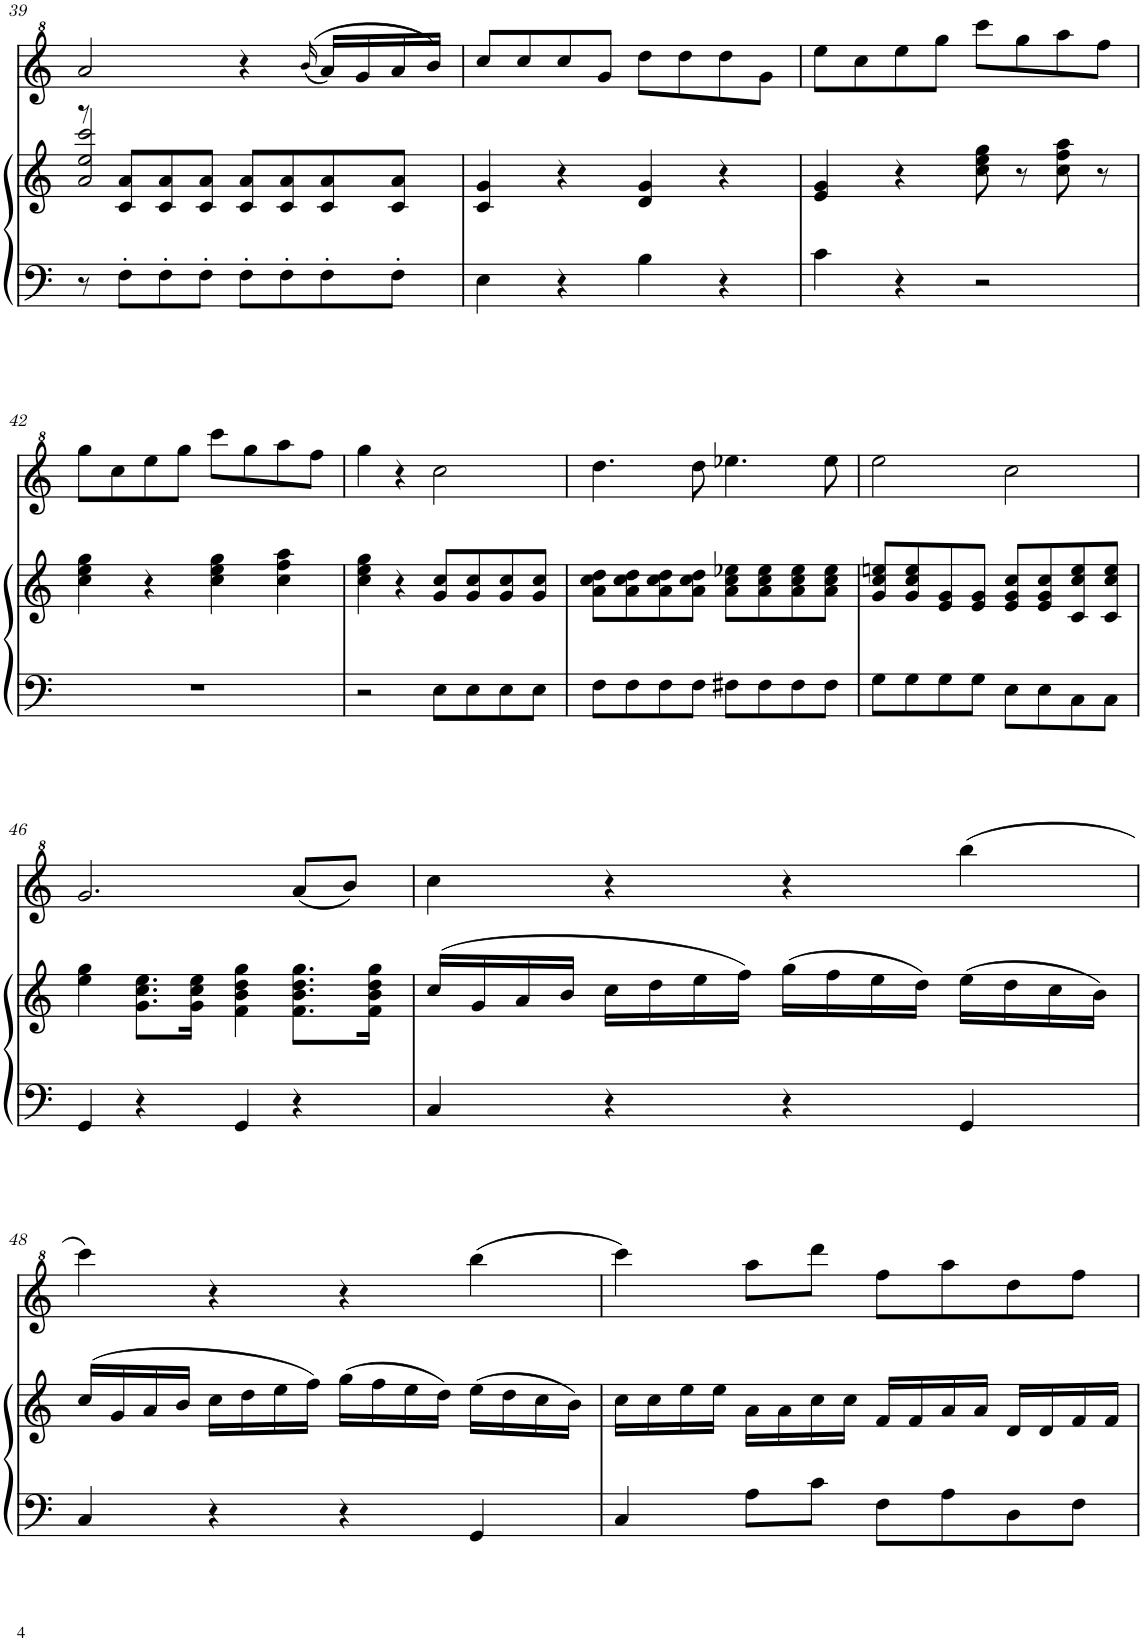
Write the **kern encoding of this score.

**kern	**kern	**kern
*part2	*part2	*part1
*staff3	*staff2	*staff1
*I"Piano	*	*I"Soprano Recorder
*I'Pno	*	*I'Rec
!!LO:PB:g=z
*clefF4	*clefG2	*clefG^2
*k[]	*k[]	*k[]
*M4/4	*M4/4	*M4/4
=39	=39	=39
*	*^	*
8r	8r	2a/ 2ee/ 2ccc/	2aa/
8F'\L	8c/ 8a/L	.	.
8F'\	8c/ 8a/	.	.
8F'\J	8c/ 8a/J	.	.
8F'\L	8c/ 8a/L	2ryy	4r
8F'\	8c/ 8a/	.	.
.	.	.	((>16qbb/
8F'\	8c/ 8a/	.	16aa/LL)
.	.	.	16gg/
8F'\J	8c/ 8a/J	.	16aa/
.	.	.	16bb/JJ)
*	*v	*v	*
=40	=40	=40
4E\	4c/ 4g/	8ccc/L
.	.	8ccc/
4r	4r	8ccc/
.	.	8gg/J
4B\	4d/ 4g/	8ddd\L
.	.	8ddd\
4r	4r	8ddd\
.	.	8gg\J
=41	=41	=41
4c\	4e/ 4g/	8eee\L
.	.	8ccc\
4r	4r	8eee\
.	.	8ggg\J
2r	8cc\ 8ee\ 8gg\	8cccc\L
.	8r	8ggg\
.	8cc\ 8ff\ 8aa\	8aaa\
.	8r	8fff\J
!!LO:LB:g=z
=42	=42	=42
1r	4cc\ 4ee\ 4gg\	8ggg\L
.	.	8ccc\
.	4r	8eee\
.	.	8ggg\J
.	4cc\ 4ee\ 4gg\	8cccc\L
.	.	8ggg\
.	4cc\ 4ff\ 4aa\	8aaa\
.	.	8fff\J
=43	=43	=43
2r	4cc\ 4ee\ 4gg\	4ggg\
.	4r	4r
8E\L	8g/ 8cc/L	2ccc\
8E\	8g/ 8cc/	.
8E\	8g/ 8cc/	.
8E\J	8g/ 8cc/J	.
=44	=44	=44
8F\L	8a\ 8cc\ 8dd\L	4.ddd\
8F\	8a\ 8cc\ 8dd\	.
8F\	8a\ 8cc\ 8dd\	.
8F\J	8a\ 8cc\ 8dd\J	8ddd\
8F#X\L	8a\ 8cc\ 8ee-X\L	4.eee-X\
8F#\	8a\ 8cc\ 8ee-\	.
8F#\	8a\ 8cc\ 8ee-\	.
8F#\J	8a\ 8cc\ 8ee-\J	8eee-\
=45	=45	=45
8G\L	8g/ 8cc/ 8een/L	2eee\
8G\	8g/ 8cc/ 8ee/	.
8G\	8e/ 8g/	.
8G\J	8e/ 8g/J	.
8E\L	8e/ 8g/ 8cc/L	2ccc\
8E\	8e/ 8g/ 8cc/	.
8C\	8c/ 8cc/ 8ee/	.
8C\J	8c/ 8cc/ 8ee/J	.
!!LO:LB:g=z
=46	=46	=46
4GG/	4ee\ 4gg\	2.gg/
4r	8.g\ 8.cc\ 8.ee\L	.
.	16g\ 16cc\ 16ee\Jk	.
4GG/	4f\ 4b\ 4dd\ 4gg\	.
4r	8.f\ 8.b\ 8.dd\ 8.gg\L	(8aa/L
.	.	8bb/J)
.	16f\ 16b\ 16dd\ 16gg\Jk	.
=47	=47	=47
4C/	(16cc/LL	4ccc\
.	16g/	.
.	16a/	.
.	16b/JJ	.
4r	16cc\LL	4r
.	16dd\	.
.	16ee\	.
.	16ff\JJ)	.
4r	(16gg\LL	4r
.	16ff\	.
.	16ee\	.
.	16dd\JJ)	.
4GG/	(16ee\LL	(4bbb\
.	16dd\	.
.	16cc\	.
.	16b\JJ)	.
!!LO:LB:g=z
=48	=48	=48
4C/	(16cc/LL	4cccc\)
.	16g/	.
.	16a/	.
.	16b/JJ	.
4r	16cc\LL	4r
.	16dd\	.
.	16ee\	.
.	16ff\JJ)	.
4r	(16gg\LL	4r
.	16ff\	.
.	16ee\	.
.	16dd\JJ)	.
4GG/	(16ee\LL	(4bbb\
.	16dd\	.
.	16cc\	.
.	16b\JJ)	.
=49	=49	=49
4C/	16cc\LL	4cccc\)
.	16cc\	.
.	16ee\	.
.	16ee\JJ	.
8A\L	16a\LL	8aaa\L
.	16a\	.
8c\J	16cc\	8dddd\J
.	16cc\JJ	.
8F\L	16f/LL	8fff\L
.	16f/	.
8A\	16a/	8aaa\
.	16a/JJ	.
8D\	16d/LL	8ddd\
.	16d/	.
8F\J	16f/	8fff\J
.	16f/JJ	.
=	=	=
*-	*-	*-
